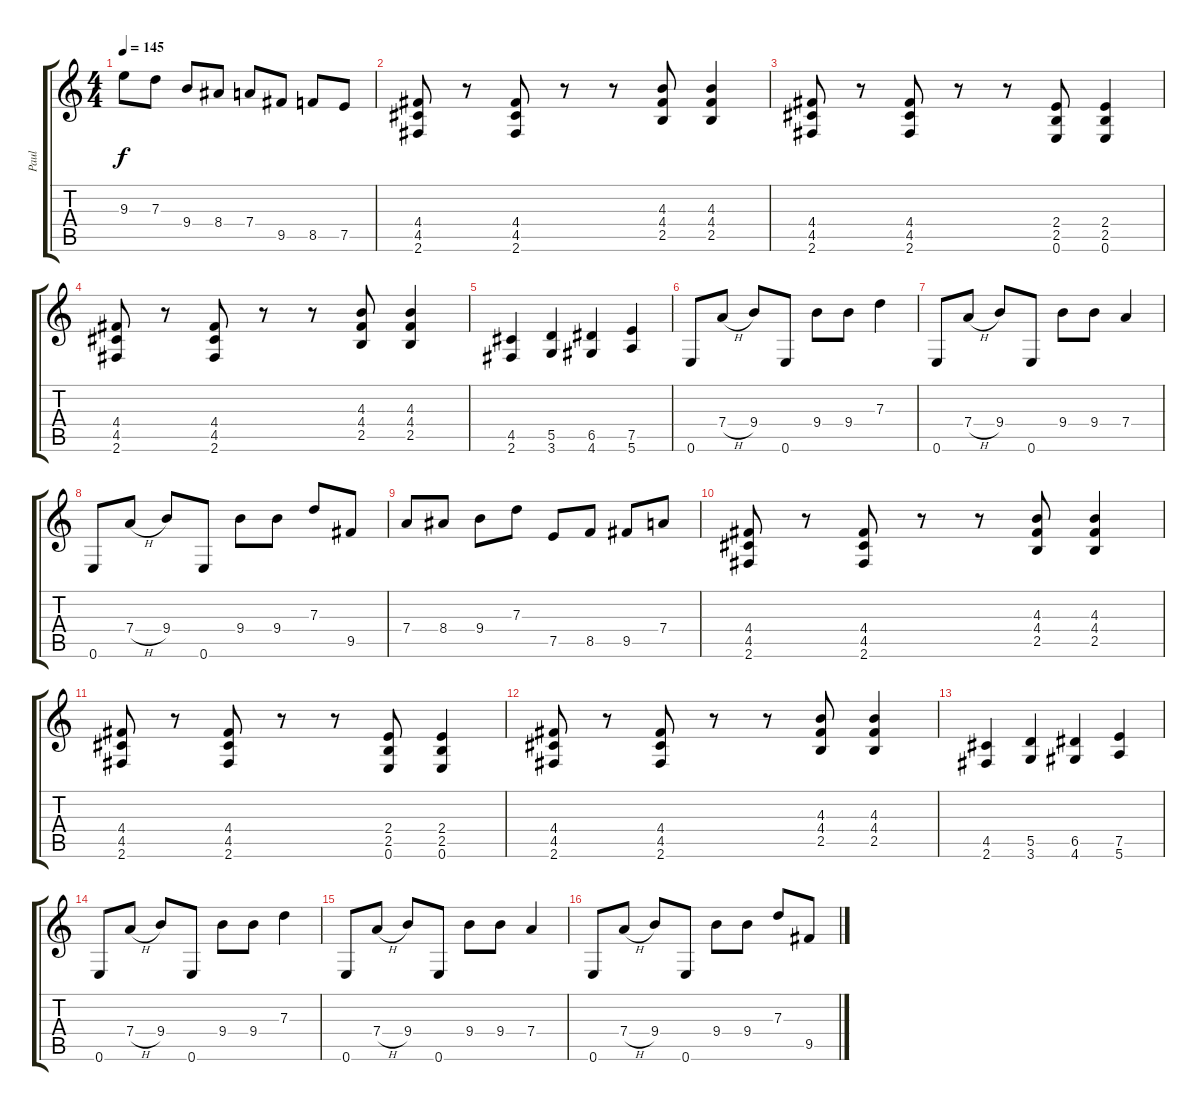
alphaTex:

\track ("Paul " "Paul ") {instrument distortionguitar}
\staff {score tabs}
\tuning (E4 B3 G3 D3 A2 E2) {hide}
\ts (4 4)
\tempo 145
\clef g2
\ks c
9.3.8{dy f} 7.3.8 9.4.8 8.4.8 7.4.8 9.5.8 8.5.8 7.5.8 |
(4.4 4.5 2.6).8 r.8 (4.4 4.5 2.6).8 r.8 r.8 (4.3 4.4 2.5).8 (4.3 4.4 2.5).4 |
(4.4 4.5 2.6).8 r.8 (4.4 4.5 2.6).8 r.8 r.8 (2.4 2.5 0.6).8 (2.4 2.5 0.6).4 |
(4.4 4.5 2.6).8 r.8 (4.4 4.5 2.6).8 r.8 r.8 (4.3 4.4 2.5).8 (4.3 4.4 2.5).4 |
(4.5 2.6).4 (5.5 3.6).4 (6.5 4.6).4 (7.5 5.6).4 |
0.6.8 7.4{h}.8 9.4.8 0.6.8 9.4.8 9.4.8 7.3.4 |
0.6.8 7.4{h}.8 9.4.8 0.6.8 9.4.8 9.4.8 7.4.4 |
0.6.8 7.4{h}.8 9.4.8 0.6.8 9.4.8 9.4.8 7.3.8 9.5.8 |
7.4.8 8.4.8 9.4.8 7.3.8 7.5.8 8.5.8 9.5.8 7.4.8 |
(4.4 4.5 2.6).8 r.8 (4.4 4.5 2.6).8 r.8 r.8 (4.3 4.4 2.5).8 (4.3 4.4 2.5).4 |
(4.4 4.5 2.6).8 r.8 (4.4 4.5 2.6).8 r.8 r.8 (2.4 2.5 0.6).8 (2.4 2.5 0.6).4 |
(4.4 4.5 2.6).8 r.8 (4.4 4.5 2.6).8 r.8 r.8 (4.3 4.4 2.5).8 (4.3 4.4 2.5).4 |
(4.5 2.6).4 (5.5 3.6).4 (6.5 4.6).4 (7.5 5.6).4 |
0.6.8 7.4{h}.8 9.4.8 0.6.8 9.4.8 9.4.8 7.3.4 |
0.6.8 7.4{h}.8 9.4.8 0.6.8 9.4.8 9.4.8 7.4.4 |
0.6.8 7.4{h}.8 9.4.8 0.6.8 9.4.8 9.4.8 7.3.8 9.5.8
